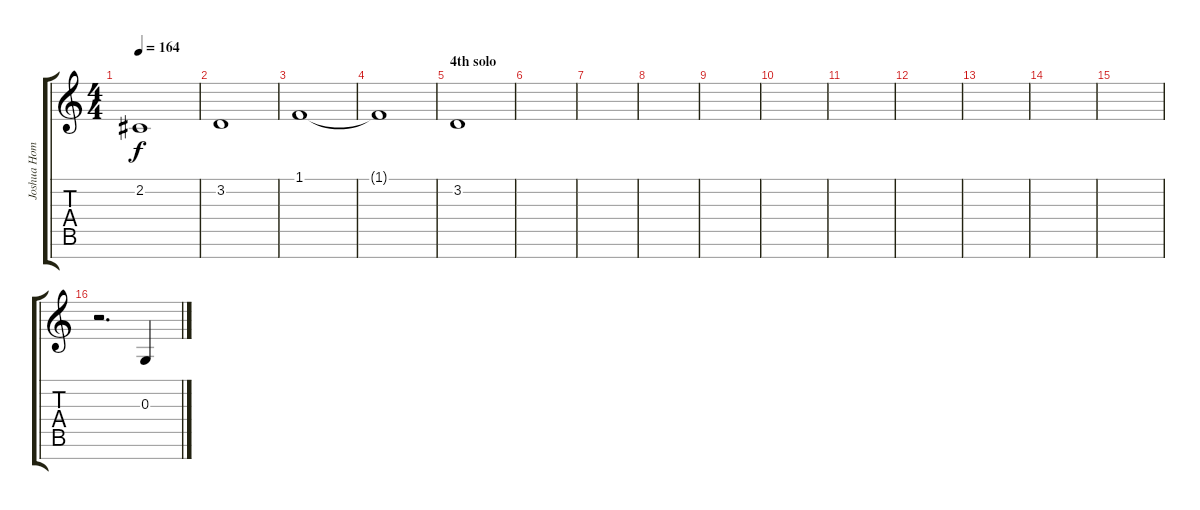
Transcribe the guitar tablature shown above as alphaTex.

\track ("Joshua Homme - singing" "Joshua Hom") {instrument piccolo}
\staff {score tabs}
\tuning (E4 B3 G3 D3 A2 E2 B1) {hide}
\ts (4 4)
\tempo 164
\clef g2
\ks c
2.2.1{dy f} |
3.2.1 |
1.1.1 |
1.1{t}.1 |
\section ("" "4th solo")
3.2.1 |
|
|
|
|
|
|
|
|
|
|
r.2{d} 0.3.4
